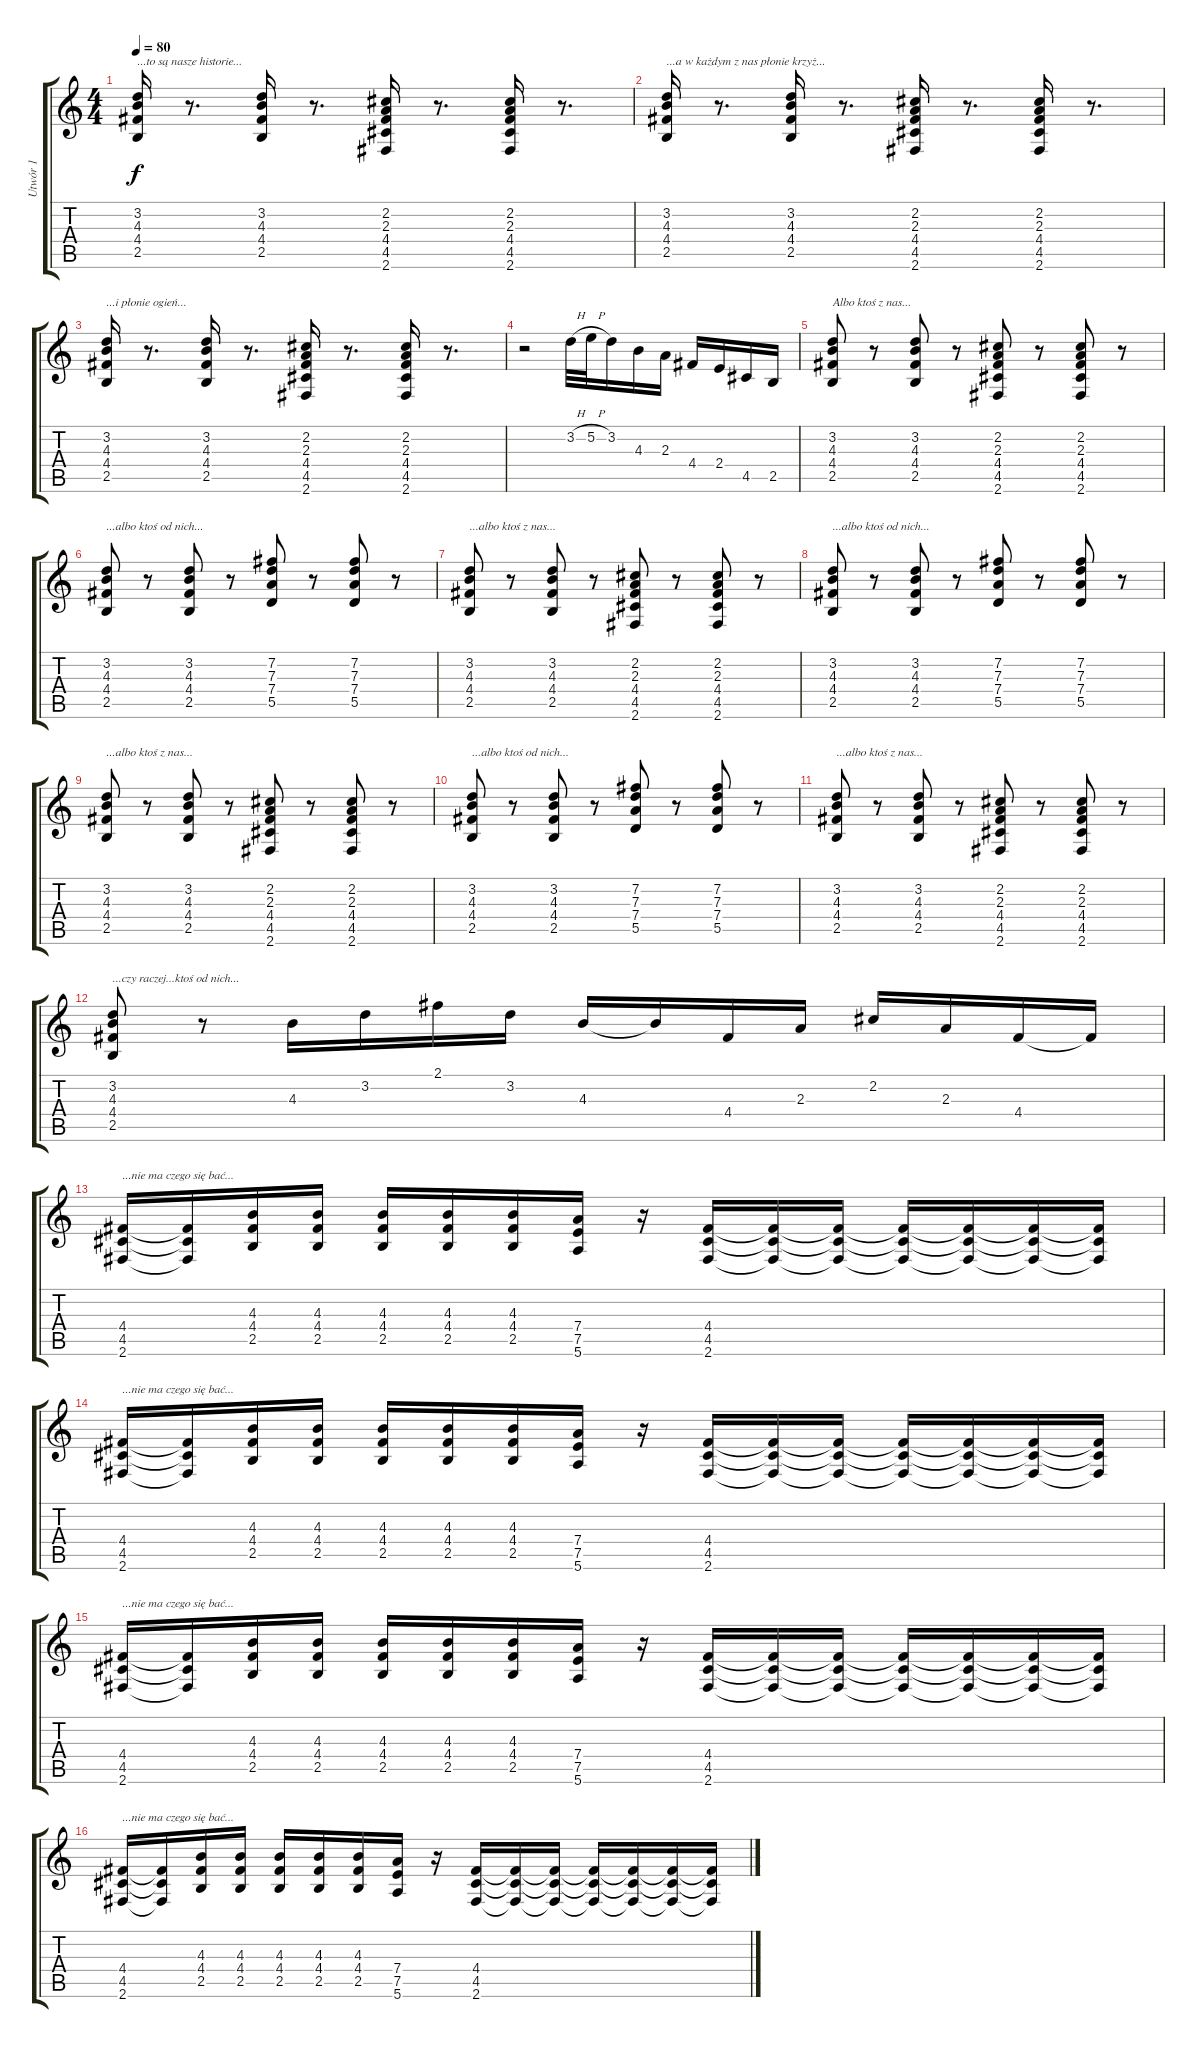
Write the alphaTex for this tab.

\track ("Utwór 1" "Utwór 1") {instrument distortionguitar}
\staff {score tabs}
\tuning (E4 B3 G3 D3 A2 E2) {hide}
\ts (4 4)
\tempo 80
\clef g2
\ks c
(3.2 4.3 4.4 2.5).16{txt "...to są nasze historie..." dy f} r.8{d} (3.2 4.3 4.4 2.5).16 r.8{d} (2.2 2.3 4.4 4.5 2.6).16 r.8{d} (2.2 2.3 4.4 4.5 2.6).16 r.8{d} |
(3.2 4.3 4.4 2.5).16{txt "...a w każdym z nas płonie krzyż..."} r.8{d} (3.2 4.3 4.4 2.5).16 r.8{d} (2.2 2.3 4.4 4.5 2.6).16 r.8{d} (2.2 2.3 4.4 4.5 2.6).16 r.8{d} |
(3.2 4.3 4.4 2.5).16{txt "...i płonie ogień..."} r.8{d} (3.2 4.3 4.4 2.5).16 r.8{d} (2.2 2.3 4.4 4.5 2.6).16 r.8{d} (2.2 2.3 4.4 4.5 2.6).16 r.8{d} |
r.2 3.2{h}.32 5.2{h}.32 3.2.16 4.3.16 2.3.16 4.4.16 2.4.16 4.5.16 2.5.16 |
(3.2 4.3 4.4 2.5).8{txt "Albo ktoś z nas..."} r.8 (3.2 4.3 4.4 2.5).8 r.8 (2.2 2.3 4.4 4.5 2.6).8 r.8 (2.2 2.3 4.4 4.5 2.6).8 r.8 |
(3.2 4.3 4.4 2.5).8{txt "...albo ktoś od nich..."} r.8 (3.2 4.3 4.4 2.5).8 r.8 (7.2 7.3 7.4 5.5).8 r.8 (7.2 7.3 7.4 5.5).8 r.8 |
(3.2 4.3 4.4 2.5).8{txt "...albo ktoś z nas..."} r.8 (3.2 4.3 4.4 2.5).8 r.8 (2.2 2.3 4.4 4.5 2.6).8 r.8 (2.2 2.3 4.4 4.5 2.6).8 r.8 |
(3.2 4.3 4.4 2.5).8{txt "...albo ktoś od nich..."} r.8 (3.2 4.3 4.4 2.5).8 r.8 (7.2 7.3 7.4 5.5).8 r.8 (7.2 7.3 7.4 5.5).8 r.8 |
(3.2 4.3 4.4 2.5).8{txt "...albo ktoś z nas..."} r.8 (3.2 4.3 4.4 2.5).8 r.8 (2.2 2.3 4.4 4.5 2.6).8 r.8 (2.2 2.3 4.4 4.5 2.6).8 r.8 |
(3.2 4.3 4.4 2.5).8{txt "...albo ktoś od nich..."} r.8 (3.2 4.3 4.4 2.5).8 r.8 (7.2 7.3 7.4 5.5).8 r.8 (7.2 7.3 7.4 5.5).8 r.8 |
(3.2 4.3 4.4 2.5).8{txt "...albo ktoś z nas..."} r.8 (3.2 4.3 4.4 2.5).8 r.8 (2.2 2.3 4.4 4.5 2.6).8 r.8 (2.2 2.3 4.4 4.5 2.6).8 r.8 |
(3.2 4.3 4.4 2.5).8{txt "...czy raczej...ktoś od nich..."} r.8 4.3.16 3.2.16 2.1.16 3.2.16 4.3.16 4.3{t}.16 4.4.16 2.3.16 2.2.16 2.3.16 4.4.16 4.4{t}.16 |
(4.4 4.5 2.6).16{txt "...nie ma czego się bać..."} (4.4{t} 4.5{t} 2.6{t}).16 (4.3 4.4 2.5).16 (4.3 4.4 2.5).16 (4.3 4.4 2.5).16 (4.3 4.4 2.5).16 (4.3 4.4 2.5).16 (7.4 7.5 5.6).16 r.16 (4.4 4.5 2.6).16 (4.4{t} 4.5{t} 2.6{t}).16 (4.4{t} 4.5{t} 2.6{t}).16 (4.4{t} 4.5{t} 2.6{t}).16 (4.4{t} 4.5{t} 2.6{t}).16 (4.4{t} 4.5{t} 2.6{t}).16 (4.4{t} 4.5{t} 2.6{t}).16 |
(4.4 4.5 2.6).16{txt "...nie ma czego się bać..."} (4.4{t} 4.5{t} 2.6{t}).16 (4.3 4.4 2.5).16 (4.3 4.4 2.5).16 (4.3 4.4 2.5).16 (4.3 4.4 2.5).16 (4.3 4.4 2.5).16 (7.4 7.5 5.6).16 r.16 (4.4 4.5 2.6).16 (4.4{t} 4.5{t} 2.6{t}).16 (4.4{t} 4.5{t} 2.6{t}).16 (4.4{t} 4.5{t} 2.6{t}).16 (4.4{t} 4.5{t} 2.6{t}).16 (4.4{t} 4.5{t} 2.6{t}).16 (4.4{t} 4.5{t} 2.6{t}).16 |
(4.4 4.5 2.6).16{txt "...nie ma czego się bać..."} (4.4{t} 4.5{t} 2.6{t}).16 (4.3 4.4 2.5).16 (4.3 4.4 2.5).16 (4.3 4.4 2.5).16 (4.3 4.4 2.5).16 (4.3 4.4 2.5).16 (7.4 7.5 5.6).16 r.16 (4.4 4.5 2.6).16 (4.4{t} 4.5{t} 2.6{t}).16 (4.4{t} 4.5{t} 2.6{t}).16 (4.4{t} 4.5{t} 2.6{t}).16 (4.4{t} 4.5{t} 2.6{t}).16 (4.4{t} 4.5{t} 2.6{t}).16 (4.4{t} 4.5{t} 2.6{t}).16 |
(4.4 4.5 2.6).16{txt "...nie ma czego się bać..."} (4.4{t} 4.5{t} 2.6{t}).16 (4.3 4.4 2.5).16 (4.3 4.4 2.5).16 (4.3 4.4 2.5).16 (4.3 4.4 2.5).16 (4.3 4.4 2.5).16 (7.4 7.5 5.6).16 r.16 (4.4 4.5 2.6).16 (4.4{t} 4.5{t} 2.6{t}).16 (4.4{t} 4.5{t} 2.6{t}).16 (4.4{t} 4.5{t} 2.6{t}).16 (4.4{t} 4.5{t} 2.6{t}).16 (4.4{t} 4.5{t} 2.6{t}).16 (4.4{t} 4.5{t} 2.6{t}).16
